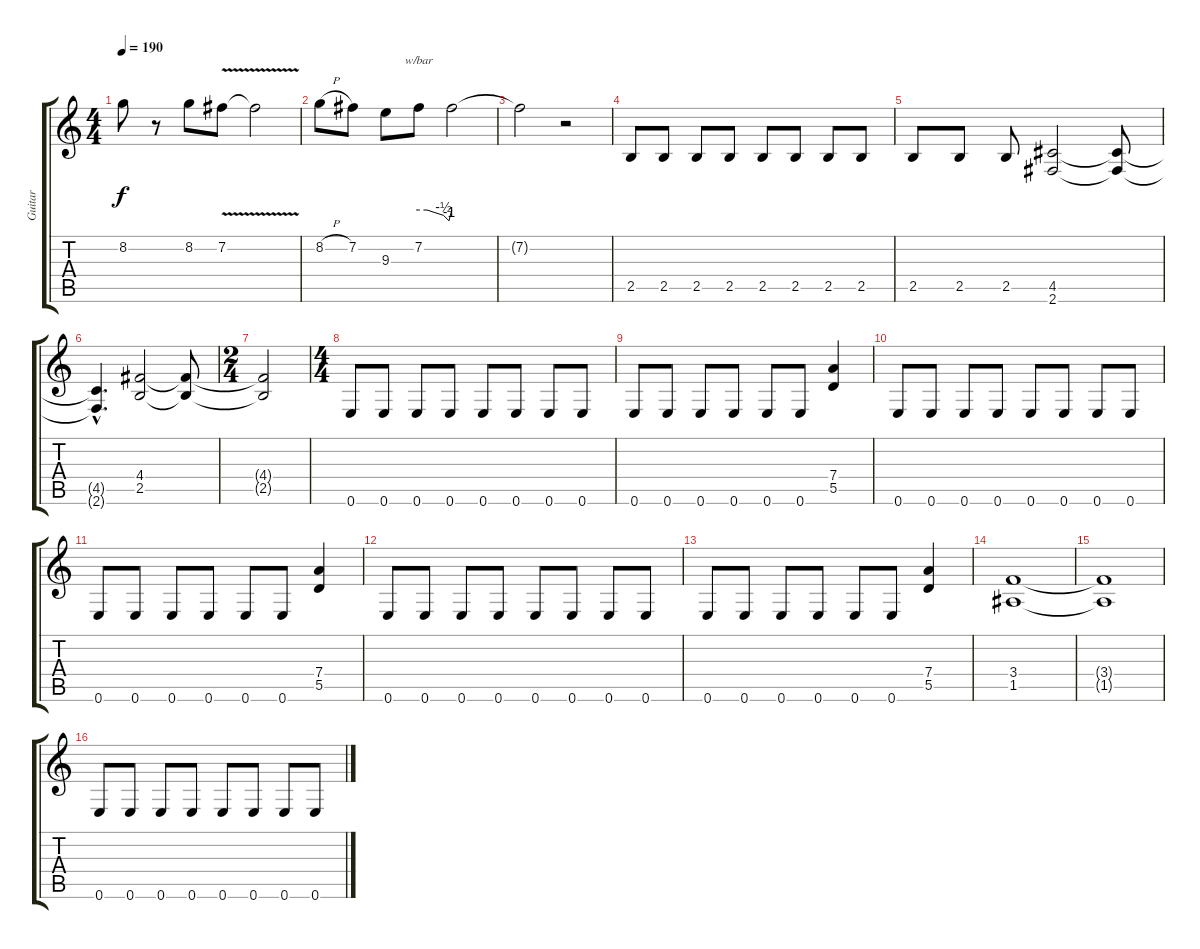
\track ("Guitar" "Guitar") {instrument distortionguitar}
\staff {score tabs}
\tuning (E4 B3 G3 D3 A2 E2) {hide}
\ts (4 4)
\tempo 190
\clef g2
\ks c
8.2.8{dy f} r.8 8.2.8 7.2{v}.8 7.2{t}.2 |
8.2{h}.8 7.2.8 9.3.8 7.2.8{tbe (custom default 0 0 15 0 45 -2 55 -4 60 0)} 7.2{t}.2 |
7.2{t}.2 r.2 |
2.5.8 2.5.8 2.5.8 2.5.8 2.5.8 2.5.8 2.5.8 2.5.8 |
2.5.8 2.5.8 2.5.8 (4.5 2.6).2 (4.5{t} 2.6{t}).8 |
(4.5{hac t} 2.6{hac t}).4{d} (4.4 2.5).2 (4.4{t} 2.5{t}).8 |
\ts (2 4)
(4.4{t} 2.5{t}).2 |
\ts (4 4)
0.6.8 0.6.8 0.6.8 0.6.8 0.6.8 0.6.8 0.6.8 0.6.8 |
0.6.8 0.6.8 0.6.8 0.6.8 0.6.8 0.6.8 (7.4 5.5).4 |
0.6.8 0.6.8 0.6.8 0.6.8 0.6.8 0.6.8 0.6.8 0.6.8 |
0.6.8 0.6.8 0.6.8 0.6.8 0.6.8 0.6.8 (7.4 5.5).4 |
0.6.8 0.6.8 0.6.8 0.6.8 0.6.8 0.6.8 0.6.8 0.6.8 |
0.6.8 0.6.8 0.6.8 0.6.8 0.6.8 0.6.8 (7.4 5.5).4 |
(3.4 1.5).1 |
(3.4{t} 1.5{t}).1 |
0.6.8 0.6.8 0.6.8 0.6.8 0.6.8 0.6.8 0.6.8 0.6.8
